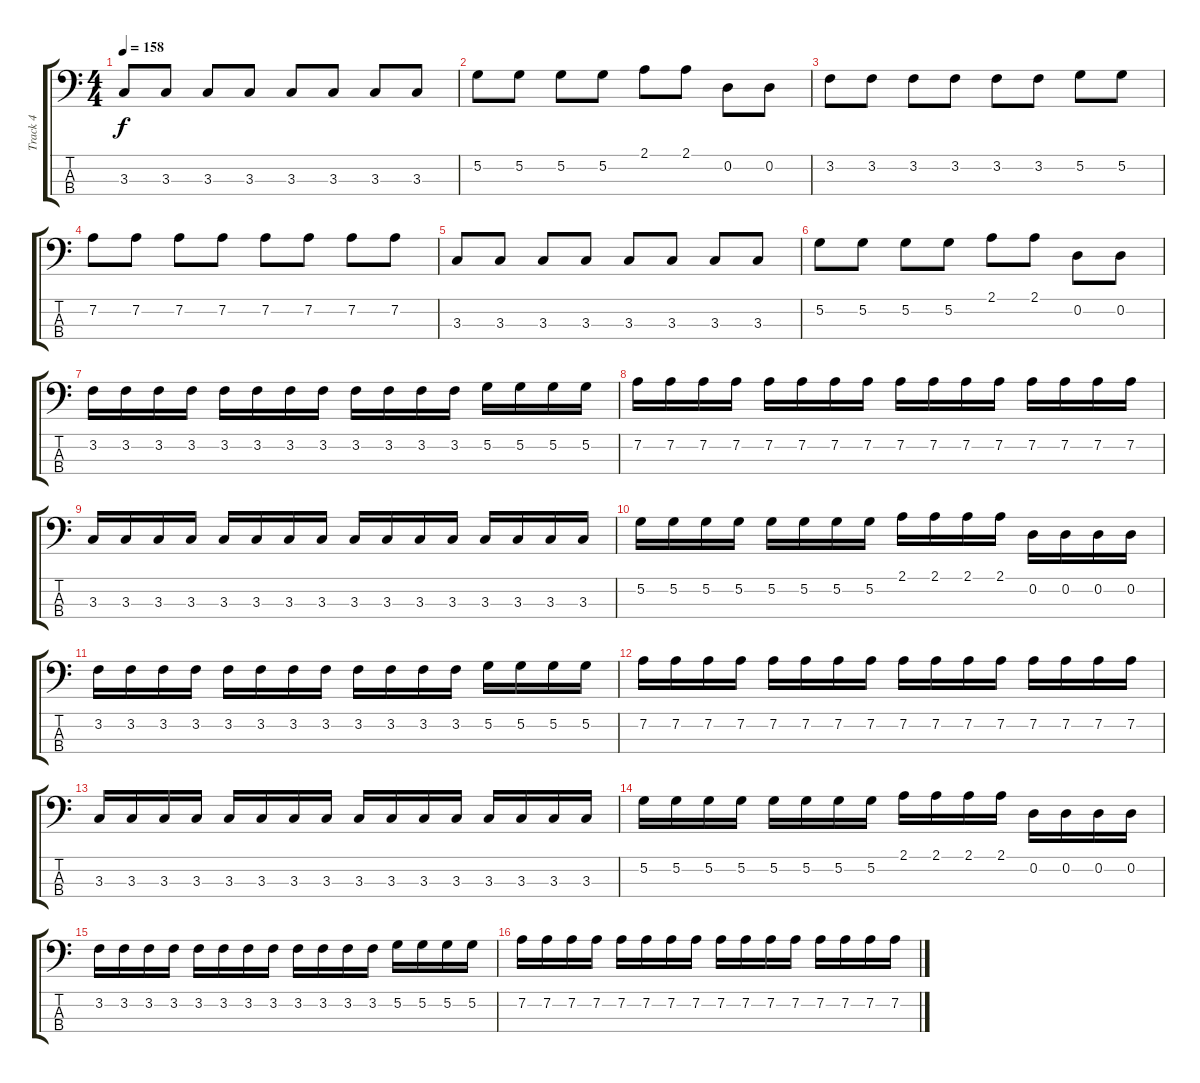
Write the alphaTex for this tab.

\track ("Track 4" "Track 4") {instrument electricbassfinger}
\staff {score tabs}
\tuning (G2 D2 A1 D1) {hide}
\ts (4 4)
\tempo 158
\clef f4
\ks c
3.3.8{dy f} 3.3.8 3.3.8 3.3.8 3.3.8 3.3.8 3.3.8 3.3.8 |
5.2.8 5.2.8 5.2.8 5.2.8 2.1.8 2.1.8 0.2.8 0.2.8 |
3.2.8 3.2.8 3.2.8 3.2.8 3.2.8 3.2.8 5.2.8 5.2.8 |
7.2.8 7.2.8 7.2.8 7.2.8 7.2.8 7.2.8 7.2.8 7.2.8 |
3.3.8 3.3.8 3.3.8 3.3.8 3.3.8 3.3.8 3.3.8 3.3.8 |
5.2.8 5.2.8 5.2.8 5.2.8 2.1.8 2.1.8 0.2.8 0.2.8 |
3.2.16 3.2.16 3.2.16 3.2.16 3.2.16 3.2.16 3.2.16 3.2.16 3.2.16 3.2.16 3.2.16 3.2.16 5.2.16 5.2.16 5.2.16 5.2.16 |
7.2.16 7.2.16 7.2.16 7.2.16 7.2.16 7.2.16 7.2.16 7.2.16 7.2.16 7.2.16 7.2.16 7.2.16 7.2.16 7.2.16 7.2.16 7.2.16 |
3.3.16 3.3.16 3.3.16 3.3.16 3.3.16 3.3.16 3.3.16 3.3.16 3.3.16 3.3.16 3.3.16 3.3.16 3.3.16 3.3.16 3.3.16 3.3.16 |
5.2.16 5.2.16 5.2.16 5.2.16 5.2.16 5.2.16 5.2.16 5.2.16 2.1.16 2.1.16 2.1.16 2.1.16 0.2.16 0.2.16 0.2.16 0.2.16 |
3.2.16 3.2.16 3.2.16 3.2.16 3.2.16 3.2.16 3.2.16 3.2.16 3.2.16 3.2.16 3.2.16 3.2.16 5.2.16 5.2.16 5.2.16 5.2.16 |
7.2.16 7.2.16 7.2.16 7.2.16 7.2.16 7.2.16 7.2.16 7.2.16 7.2.16 7.2.16 7.2.16 7.2.16 7.2.16 7.2.16 7.2.16 7.2.16 |
3.3.16 3.3.16 3.3.16 3.3.16 3.3.16 3.3.16 3.3.16 3.3.16 3.3.16 3.3.16 3.3.16 3.3.16 3.3.16 3.3.16 3.3.16 3.3.16 |
5.2.16 5.2.16 5.2.16 5.2.16 5.2.16 5.2.16 5.2.16 5.2.16 2.1.16 2.1.16 2.1.16 2.1.16 0.2.16 0.2.16 0.2.16 0.2.16 |
3.2.16 3.2.16 3.2.16 3.2.16 3.2.16 3.2.16 3.2.16 3.2.16 3.2.16 3.2.16 3.2.16 3.2.16 5.2.16 5.2.16 5.2.16 5.2.16 |
7.2.16 7.2.16 7.2.16 7.2.16 7.2.16 7.2.16 7.2.16 7.2.16 7.2.16 7.2.16 7.2.16 7.2.16 7.2.16 7.2.16 7.2.16 7.2.16
